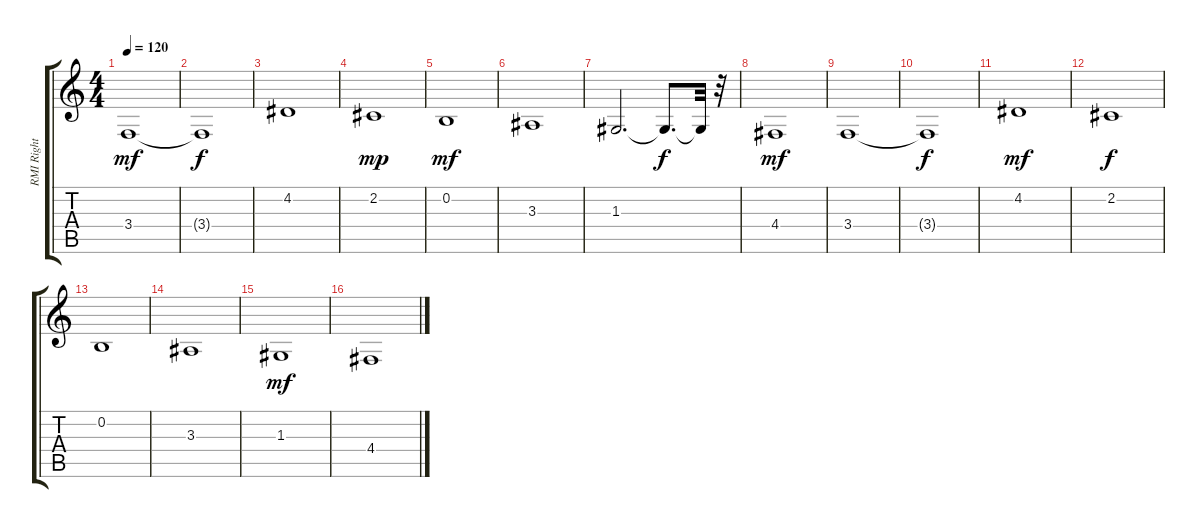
\track ("RMI Right Hand/2nd Guitar End" "RMI Right ") {instrument vibraphone}
\staff {score tabs}
\tuning (E4 B3 G3 D3 A2 E2) {hide}
\ts (4 4)
\tempo 120
\clef g2
\ks c
3.4.1{dy mf} |
3.4{t}.1{dy f} |
4.2.1 |
2.2.1{dy mp} |
0.2.1{dy mf} |
3.3.1 |
1.3.2{d} 1.3{t}.8{d dy f} 1.3{t}.32 r.32 |
4.4.1{dy mf} |
3.4.1 |
3.4{t}.1{dy f} |
4.2.1{dy mf} |
2.2.1{dy f} |
0.2.1 |
3.3.1 |
1.3.1{dy mf} |
4.4.1
